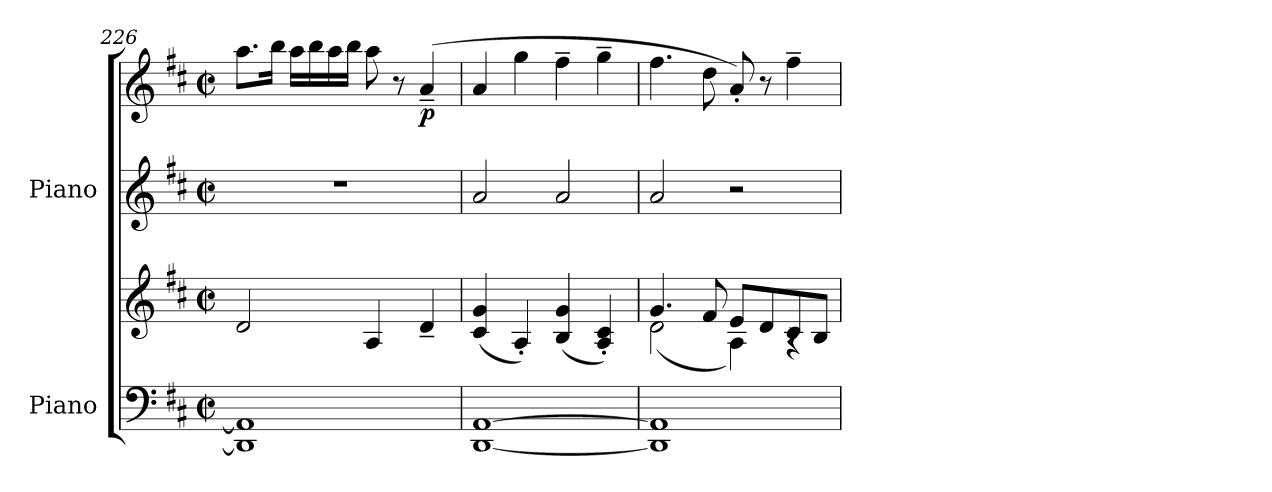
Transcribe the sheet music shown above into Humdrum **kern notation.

**kern	**kern	**kern	**kern	**dynam
*part2	*part2	*part1	*part1	*part1
*staff4	*staff3	*staff2	*staff1	*staff1/2
*I"Piano	*	*I"Piano	*	*
*I'Pno.	*	*I'Pno.	*	*
*clefF4	*clefG2	*clefG2	*clefG2	*
*k[f#c#]	*k[f#c#]	*k[f#c#]	*k[f#c#]	*
*M2/2	*M2/2	*M2/2	*M2/2	*
*met(c|)	*met(c|)	*met(c|)	*met(c|)	*
=226	=226	=226	=226	=226
1DD] 1AA]	2d/	1r	8.aa\L	.
.	.	.	16bb\Jk	.
.	.	.	16aa\LL	.
.	.	.	16bb\	.
.	.	.	16aa\	.
.	.	.	16bb\JJ	.
.	4A/	.	8aa\	.
.	.	.	8r	.
!	!	!	!	!LO:DY:b
.	4d~/	.	(>4a~/	p
=227	=227	=227	=227	=227
[1DD [1AA	(<4c#/ 4g/	2a/	4a/	.
.	4A'/)	.	4gg\	.
.	(<4B/ 4g/	2a/	4ff#~\	.
.	4A/' 4c#/')	.	4gg~\	.
=228	=228	=228	=228	=228
*	*^	*	*	*
1DD] 1AA]	4.g/	(<2d\	2a/	4.ff#\	.
.	8f#/	.	.	8dd\	.
.	8e/L	4A\)	2r	8a'/)	.
.	8d/	.	.	8r	.
.	8c#/	4rA	.	4ff#~\	.
.	8B/J	.	.	.	.
*	*v	*v	*	*	*
=	=	=	=	=
*-	*-	*-	*-	*-
